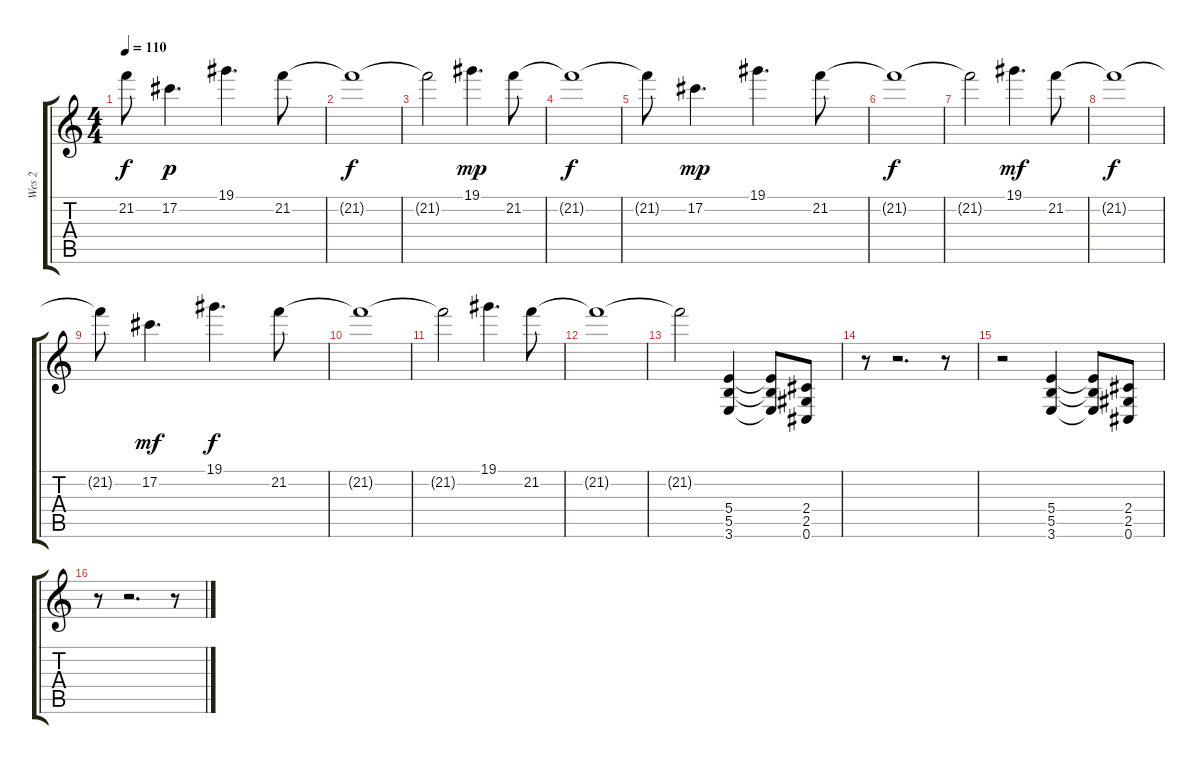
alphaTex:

\track ("Wes 2" "Wes 2") {instrument distortionguitar}
\staff {score tabs}
\tuning (Db4 Ab3 E3 B2 Gb2 Db2) {hide}
\ts (4 4)
\tempo 110
\clef g2
\ks c
21.2{t}.8{dy f} 17.2.4{d dy p} 19.1.4{d} 21.2.8 |
21.2{t}.1{dy f} |
21.2{t}.2 19.1.4{d dy mp} 21.2.8 |
21.2{t}.1{dy f} |
21.2{t}.8 17.2.4{d dy mp} 19.1.4{d} 21.2.8 |
21.2{t}.1{dy f} |
21.2{t}.2 19.1.4{d dy mf} 21.2.8 |
21.2{t}.1{dy f} |
21.2{t}.8 17.2.4{d dy mf} 19.1.4{d dy f} 21.2.8 |
21.2{t}.1 |
21.2{t}.2 19.1.4{d} 21.2.8 |
21.2{t}.1 |
21.2{t}.2 (5.4 5.5 3.6).4 (5.4{t} 5.5{t} 3.6{t}).8 (2.4 2.5 0.6).8 |
r.8 r.2{d} r.8 |
r.2 (5.4 5.5 3.6).4 (5.4{t} 5.5{t} 3.6{t}).8 (2.4 2.5 0.6).8 |
r.8 r.2{d} r.8
